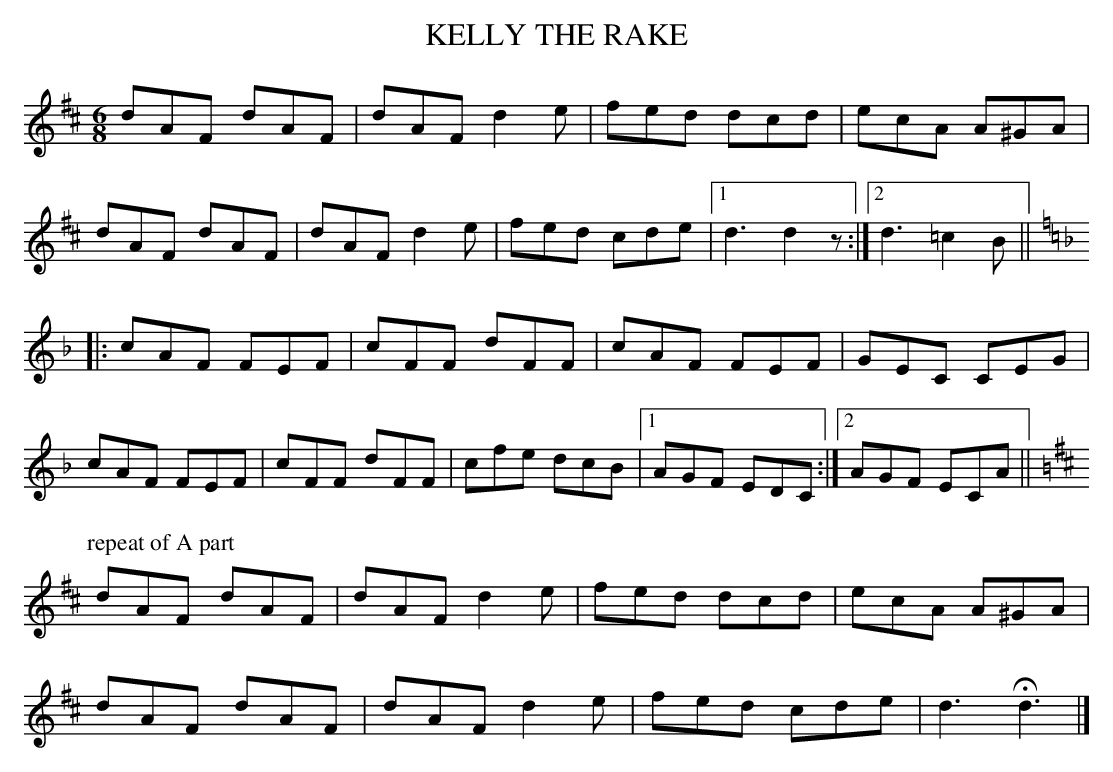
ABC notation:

X:1
T:KELLY THE RAKE
A-B-A tune in ONMI, but the cadence at the end of part 2 seems to call
for a return to the first part. (I transposed it down a fourth to get
rid of the B flats in the source version's second part. You're welcome!)
M:6/8
L:1/8
K:D % source key G/Gm
dAF dAF|dAF d2e|fed dcd|ecA A^GA|
dAF dAF|dAF d2e|fed cde|1 d3 d2z :|2 d3=c2B||
K:Dm
|:cAF FEF|cFF dFF|cAF FEF|GEC CEG|
cAF FEF|cFF dFF|cfe dcB|1 AGF EDC:|2 AGF ECA||
P:repeat of A part
K:D
dAF dAF|dAF d2e|fed dcd|ecA A^GA|
dAF dAF|dAF d2e|fed cde|d3 Hd3|]
